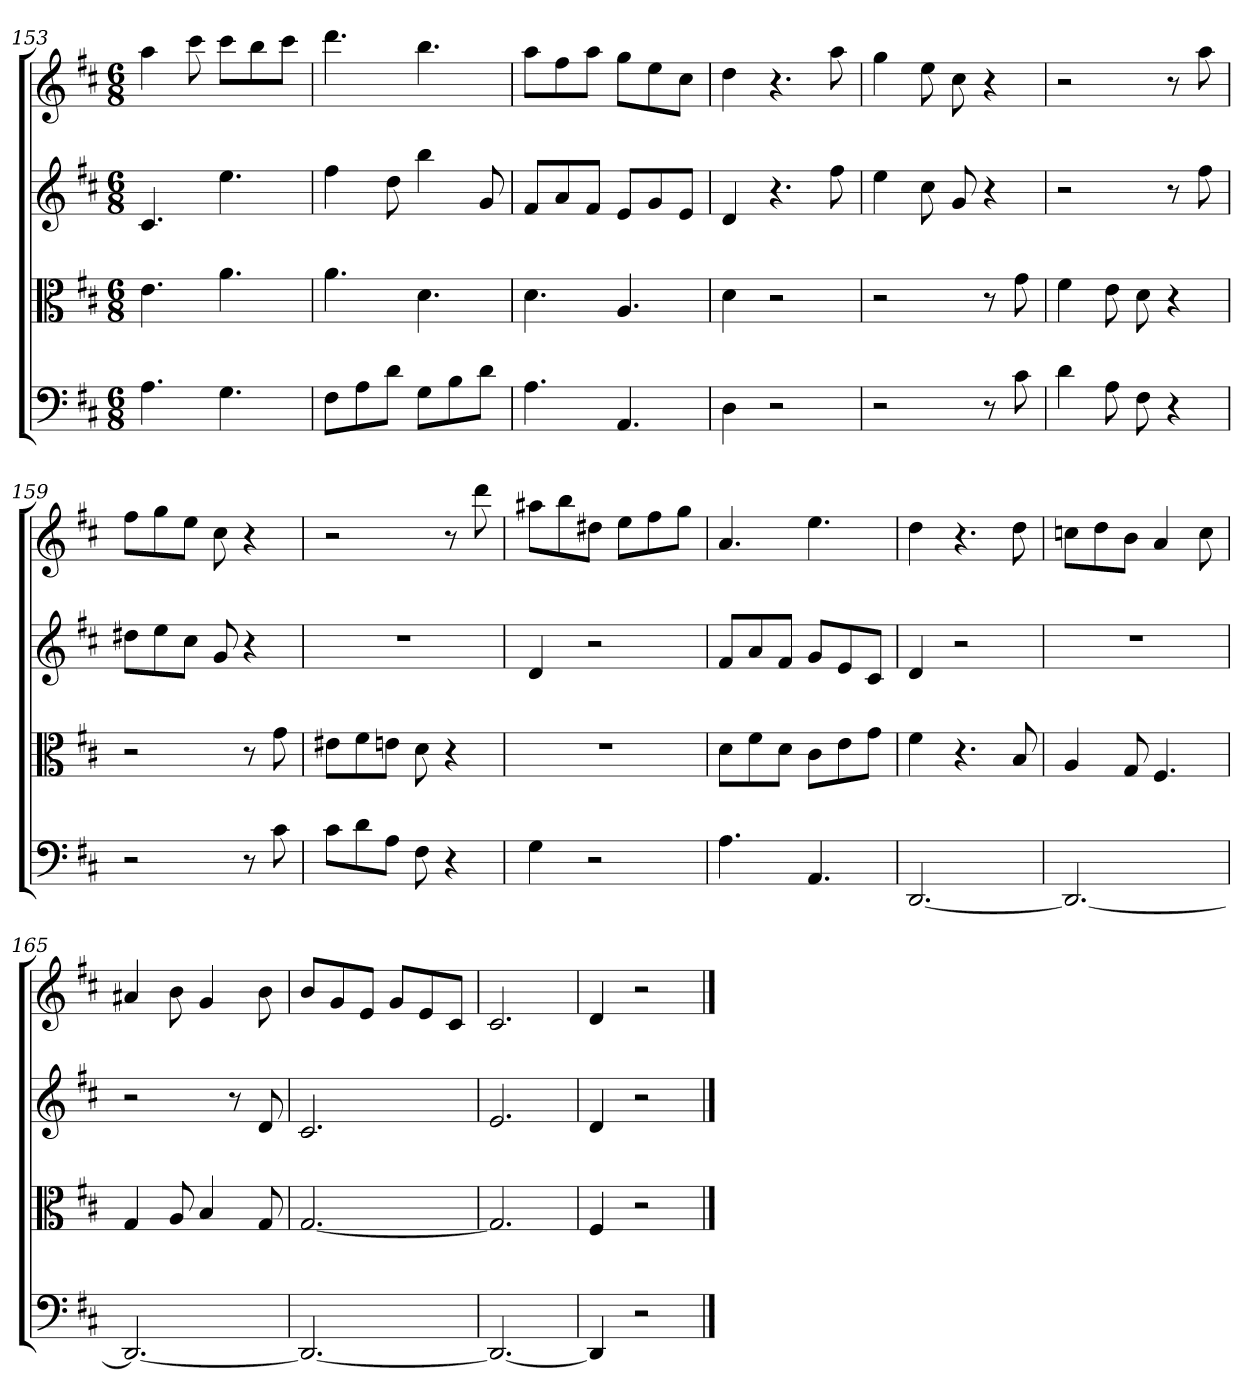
**kern	**kern	**kern	**kern
*part4	*part3	*part2	*part1
*staff4	*staff3	*staff2	*staff1
*clefF4	*clefC3	*	*
*k[f#c#]	*k[f#c#]	*k[f#c#]	*k[f#c#]
*D:	*D:	*D:	*D:
*M6/8	*M6/8	*M6/8	*M6/8
=153	=153	=153	=153
4.A	4.e	4.c#	4aa
.	.	.	8ccc#
4.G	4.a	4.ee	8ccc#L
.	.	.	8bb
.	.	.	8ccc#J
=154	=154	=154	=154
8F#\L	4.a	4ff#	4.ddd
8A\	.	.	.
8d\J	.	8dd	.
8G\L	4.d	4bb	4.bb
8B\	.	.	.
8d\J	.	8g	.
=155	=155	=155	=155
4.A	4.d	8f#L	8aaL
.	.	8a	8ff#
.	.	8f#J	8aaJ
4.AA	4.A	8eL	8ggL
.	.	8g	8ee
.	.	8eJ	8cc#J
=156	=156	=156	=156
4D	4d	4d	4dd
2r	2r	4.r	4.r
.	.	8ff#	8aa
=157	=157	=157	=157
2r	2r	4ee	4gg
.	.	8cc#	8ee
.	.	8g	8cc#
8r	8r	4r	4r
8c#	8g	.	.
=158	=158	=158	=158
4d	4f#	2r	2r
8A	8e	.	.
8F#	8d	.	.
4r	4r	8r	8r
.	.	8ff#	8aa
=159	=159	=159	=159
2r	2r	8dd#XL	8ff#L
.	.	8ee	8gg
.	.	8cc#J	8eeJ
.	.	8g	8cc#
8r	8r	4r	4r
8c#	8g	.	.
=160	=160	=160	=160
8c#\L	8e#X\L	2.r	2r
8d\	8f#\	.	.
8A\J	8en\J	.	.
8F#	8d	.	.
4r	4r	.	8r
.	.	.	8ddd
=161	=161	=161	=161
4G	2.r	4d	8aa#XL
.	.	.	8bb
2r	.	2r	8dd#XJ
.	.	.	8eeL
.	.	.	8ff#
.	.	.	8ggJ
=162	=162	=162	=162
4.A	8d\L	8f#L	4.a
.	8f#\	8a	.
.	8d\J	8f#J	.
4.AA	8c#\L	8gL	4.ee
.	8e\	8e	.
.	8g\J	8c#J	.
=163	=163	=163	=163
[2.DD	4f#	4d	4dd
.	4.r	2r	4.r
.	8B	.	8dd
=164	=164	=164	=164
2.DD_	4A	2.r	8ccnL
.	.	.	8dd
.	8G	.	8bJ
.	4.F#	.	4a
.	.	.	8cc
=165	=165	=165	=165
2.DD_	4G	2r	4a#X
.	8A	.	8b
.	4B	.	4g
.	.	8r	.
.	8G	8d	8b
=166	=166	=166	=166
2.DD_	[2.G	2.c#	8bL
.	.	.	8g
.	.	.	8eJ
.	.	.	8gL
.	.	.	8e
.	.	.	8c#J
=167	=167	=167	=167
2.DD_	2.G]	2.e	2.c#
=168	=168	=168	=168
4DD]	4F#	4d	4d
2r	2r	2r	2r
==	==	==	==
*-	*-	*-	*-
